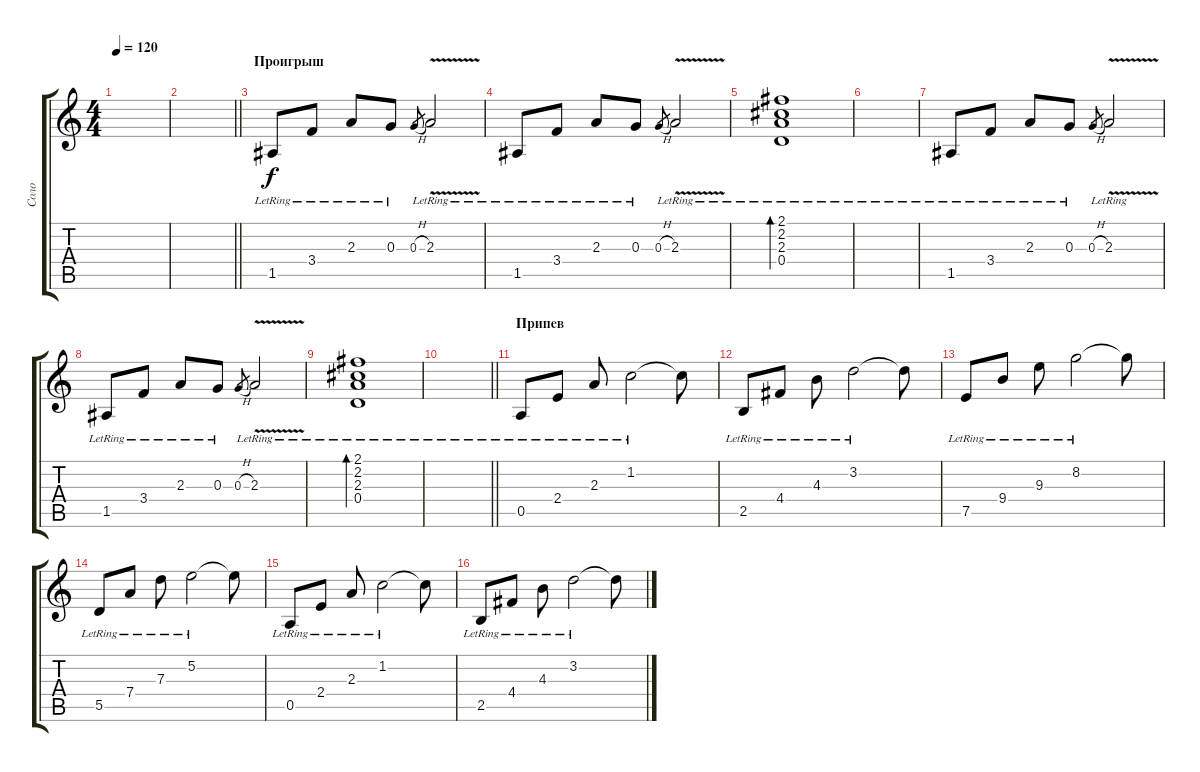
\track ("Соло" "Соло") {instrument acousticguitarsteel}
\staff {score tabs}
\tuning (E4 B3 G3 D3 A2 E2) {hide}
\ts (4 4)
\tempo 120
\clef g2
\ks c
|
\barLineRight lightlight
|
\section ("" "Проигрыш")
1.5{lr}.8 3.4{lr}.8 2.3{lr}.8 0.3{lr}.8 0.3{h}.8{gr} 2.3{v lr}.2 |
1.5{lr}.8 3.4{lr}.8 2.3{lr}.8 0.3{lr}.8 0.3{h}.8{gr} 2.3{v lr}.2 |
(2.1{lr} 2.2{lr} 2.3{lr} 0.4{lr}).1{bd 480} |
|
1.5{lr}.8 3.4{lr}.8 2.3{lr}.8 0.3{lr}.8 0.3{h}.8{gr} 2.3{v lr}.2 |
1.5{lr}.8 3.4{lr}.8 2.3{lr}.8 0.3{lr}.8 0.3{h}.8{gr} 2.3{v lr}.2 |
(2.1{lr} 2.2{lr} 2.3{lr} 0.4{lr}).1{bd 480} |
\barLineRight lightlight
|
\section ("" "Припев")
0.5{lr}.8 2.4{lr}.8 2.3{lr}.8 1.2{lr}.2 1.2{t}.8 |
2.5{lr}.8 4.4{lr}.8 4.3{lr}.8 3.2{lr}.2 3.2{t}.8 |
7.5{lr}.8 9.4{lr}.8 9.3{lr}.8 8.2{lr}.2 8.2{t}.8 |
5.5{lr}.8 7.4{lr}.8 7.3{lr}.8 5.2{lr}.2 5.2{t}.8 |
0.5{lr}.8 2.4{lr}.8 2.3{lr}.8 1.2{lr}.2 1.2{t}.8 |
2.5{lr}.8 4.4{lr}.8 4.3{lr}.8 3.2{lr}.2 3.2{t}.8
